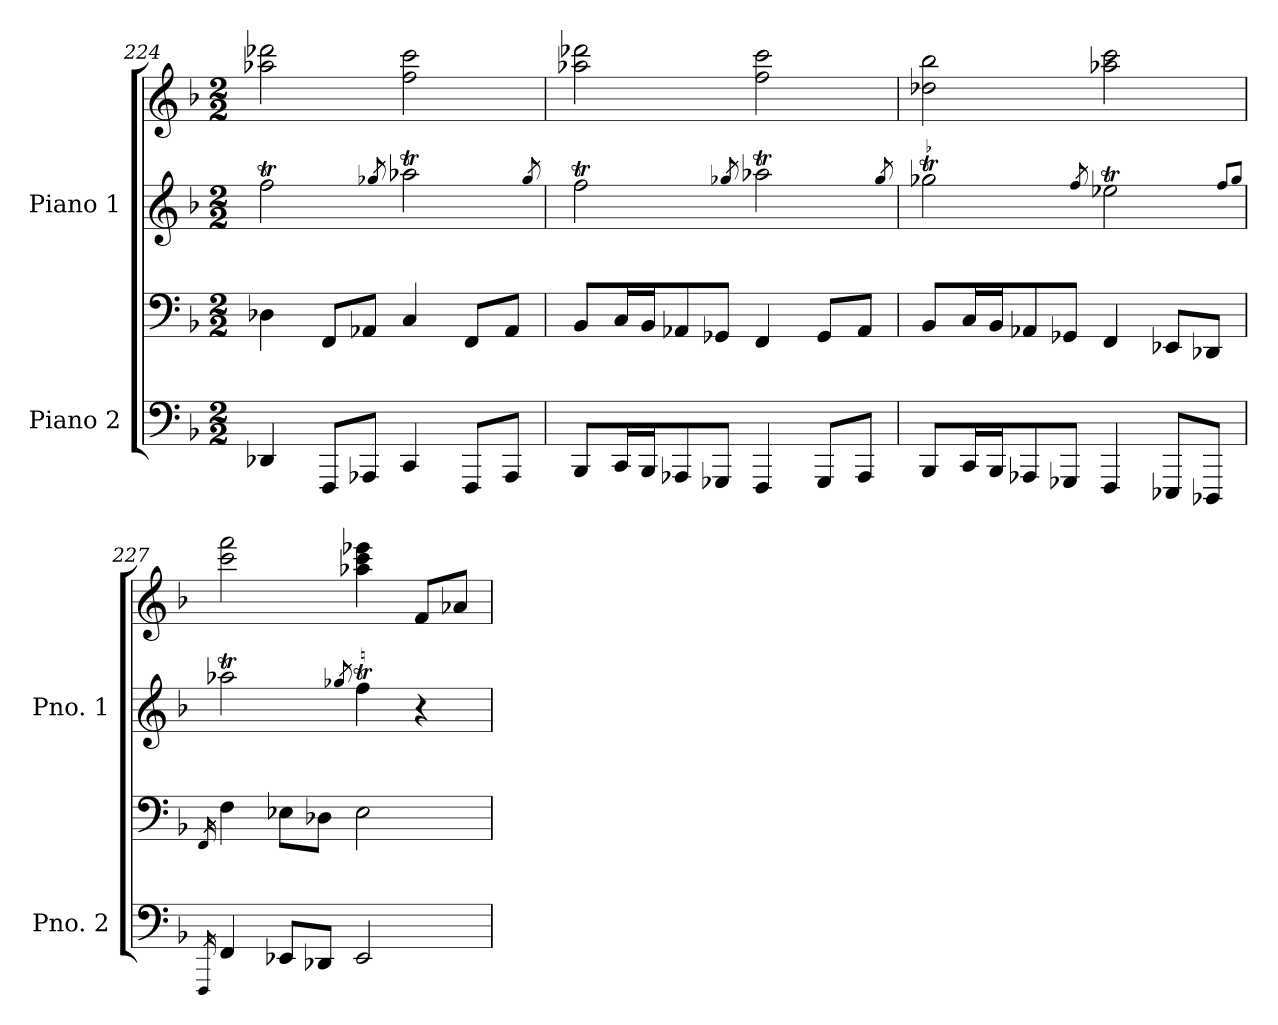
**kern	**kern	**kern	**kern
*part2	*part2	*part1	*part1
*staff4	*staff3	*staff2	*staff1
*I"Piano 2	*	*I"Piano 1	*
*I'Pno. 2	*	*I'Pno. 1	*
*clefF4	*clefF4	*clefG2	*clefG2
*k[b-]	*k[b-]	*k[b-]	*k[b-]
*M2/2	*M2/2	*M2/2	*M2/2
=224	=224	=224	=224
4DD-X/	4D-X\	2ffT\	2aa-X\ 2ddd-X\
8FFF/L	8FF/L	.	.
8AAA-X/J	8AA-X/J	.	.
.	.	8qgg-X/	.
4CC/	4C/	2aa-XT\	2ff\ 2ccc\
8FFF/L	8FF/L	.	.
8AAA-/J	8AA-/J	.	.
.	.	8qgg-/	.
!!LO:LB:g=z
=225	=225	=225	=225
8BBB-/L	8BB-/L	2ffT\	2aa-X\ 2ddd-X\
16CC/L	16C/L	.	.
16BBB-/J	16BB-/J	.	.
8AAA-X/	8AA-X/	.	.
8GGG-X/J	8GG-X/J	.	.
.	.	8qgg-X/	.
4FFF/	4FF/	2aa-XT\	2ff\ 2ccc\
8GGG-/L	8GG-/L	.	.
8AAA-/J	8AA-/J	.	.
.	.	8qgg-/	.
=226	=226	=226	=226
8BBB-/L	8BB-/L	2gg-XT\	2dd-X\ 2bb-\
16CC/L	16C/L	.	.
16BBB-/J	16BB-/J	.	.
8AAA-X/	8AA-X/	.	.
8GGG-X/J	8GG-X/J	.	.
.	.	8qff/	.
4FFF/	4FF/	2ee-XT\	2aa-X\ 2ccc\
8EEE-X/L	8EE-X/L	.	.
8DDD-X/J	8DD-X/J	.	.
.	.	8qff/L	.
.	.	8qgg-/J	.
=227	=227	=227	=227
16qFFF/	16qFF/	.	.
4FF/	4F\	2aa-XT\	2ccc\ 2fff\
8EE-X/L	8E-X\L	.	.
8DD-X/J	8D-X\J	.	.
.	.	8qgg-X/	.
2EE-/	2E-\	4ffT\	4aa-X\ 4ccc\ 4eee-X\
.	.	4r	8f/L
.	.	.	8a-X/J
=	=	=	=
*-	*-	*-	*-
